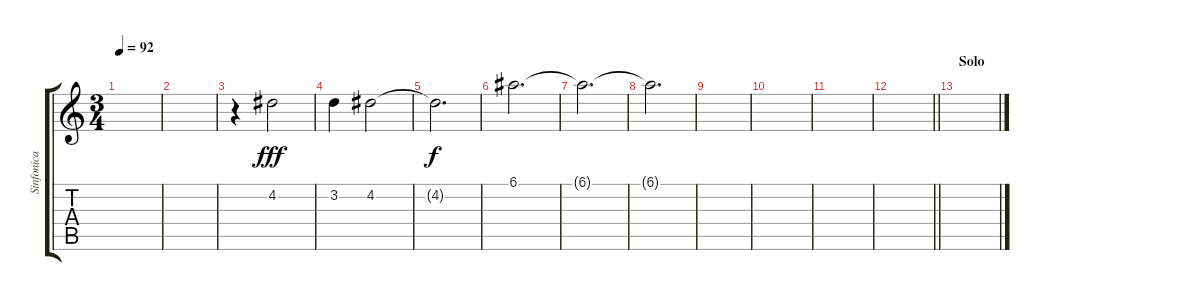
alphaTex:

\track ("Sinfonica" "Sinfonica") {instrument stringensemble2}
\staff {score tabs}
\tuning (E5 B4 G4 D4 A3 E3) {hide}
\ts (3 4)
\tempo 92
\clef g2
\ks c
|
|
r.4 4.2.2{dy fff} |
3.2.4 4.2.2 |
4.2{t}.2{d dy f volume 0} |
6.1.2{d} |
6.1{t}.2{d} |
6.1{t}.2{d} |
|
|
|
\barLineRight lightlight
|
\section ("" "Solo")
